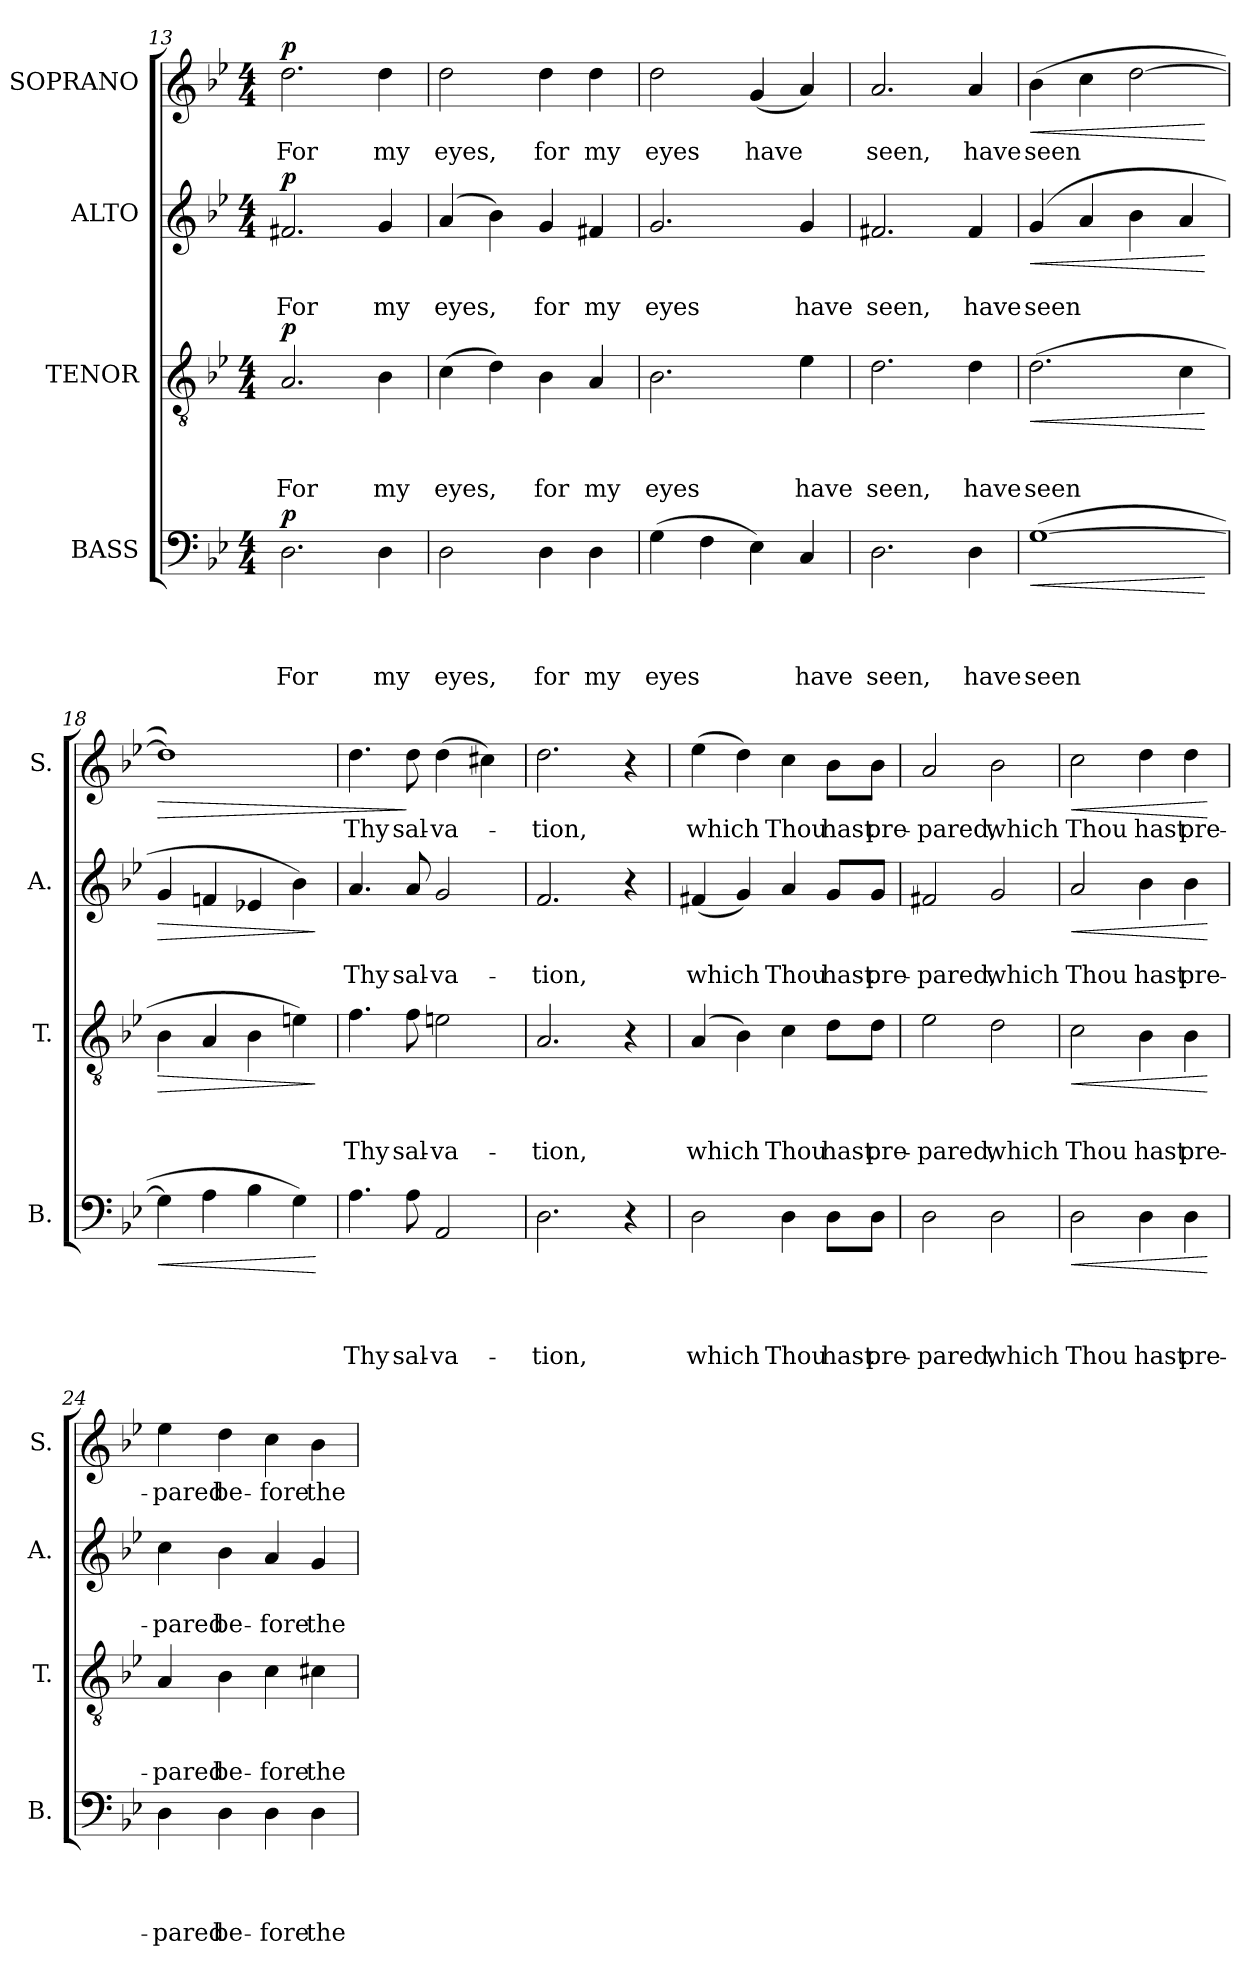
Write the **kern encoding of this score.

**kern	**text	**text	**text	**text	**dynam	**kern	**text	**text	**text	**dynam	**kern	**text	**text	**dynam	**kern	**text	**dynam
*part4	*part4	*part4	*part4	*part4	*part4	*part3	*part3	*part3	*part3	*part3	*part2	*part2	*part2	*part2	*part1	*part1	*part1
*staff4	*staff4	*staff4	*staff4	*staff4	*staff4	*staff3	*staff3	*staff3	*staff3	*staff3	*staff2	*staff2	*staff2	*staff2	*staff1	*staff1	*staff1
*I"BASS	*	*	*	*	*	*I"TENOR	*	*	*	*	*I"ALTO	*	*	*	*I"SOPRANO	*	*
*I'B.	*	*	*	*	*	*I'T.	*	*	*	*	*I'A.	*	*	*	*I'S.	*	*
*clefF4	*	*	*	*	*	*clefGv2	*	*	*	*	*clefG2	*	*	*	*clefG2	*	*
*k[b-e-]	*	*	*	*	*	*k[b-e-]	*	*	*	*	*k[b-e-]	*	*	*	*k[b-e-]	*	*
*B-:	*	*	*	*	*	*B-:	*	*	*	*	*B-:	*	*	*	*B-:	*	*
*M4/4	*	*	*	*	*	*M4/4	*	*	*	*	*M4/4	*	*	*	*M4/4	*	*
=13	=13	=13	=13	=13	=13	=13	=13	=13	=13	=13	=13	=13	=13	=13	=13	=13	=13
!	!	!	!	!LO:LY:b	!LO:DY:a	!	!	!	!LO:LY:b	!LO:DY:a	!	!	!LO:LY:b	!LO:DY:a	!	!LO:LY:b	!LO:DY:a
2.D\	.	.	.	For	p	2.A/	.	.	For	p	2.f#X/	.	For	p	2.dd\	For	p
!	!	!	!	!LO:LY:b	!	!	!	!	!LO:LY:b	!	!	!	!LO:LY:b	!	!	!LO:LY:b	!
4D\	.	.	.	my	.	4B-\	.	.	my	.	4g/	.	my	.	4dd\	my	.
=14	=14	=14	=14	=14	=14	=14	=14	=14	=14	=14	=14	=14	=14	=14	=14	=14	=14
!	!	!	!	!LO:LY:b	!	!	!	!	!LO:LY:b	!	!	!	!LO:LY:b	!	!	!LO:LY:b	!
2D\	.	.	.	eyes,	.	(>4c\	.	.	eyes,	.	(4a/	.	eyes,	.	2dd\	eyes,	.
.	.	.	.	.	.	4d\)	.	.	.	.	4b-\)	.	.	.	.	.	.
!	!	!	!	!LO:LY:b	!	!	!	!	!LO:LY:b	!	!	!	!LO:LY:b	!	!	!LO:LY:b	!
4D\	.	.	.	for	.	4B-\	.	.	for	.	4g/	.	for	.	4dd\	for	.
!	!	!	!	!LO:LY:b	!	!	!	!	!LO:LY:b	!	!	!	!LO:LY:b	!	!	!LO:LY:b	!
4D\	.	.	.	my	.	4A/	.	.	my	.	4f#X/	.	my	.	4dd\	my	.
=15	=15	=15	=15	=15	=15	=15	=15	=15	=15	=15	=15	=15	=15	=15	=15	=15	=15
!	!	!	!	!LO:LY:b	!	!	!	!	!LO:LY:b	!	!	!	!LO:LY:b	!	!	!LO:LY:b	!
(>4G\	.	.	.	eyes	.	2.B-\	.	.	eyes	.	2.g/	.	eyes	.	2dd\	eyes	.
4F\	.	.	.	.	.	.	.	.	.	.	.	.	.	.	.	.	.
!	!	!	!	!	!	!	!	!	!	!	!	!	!	!	!	!LO:LY:b	!
4E-\)	.	.	.	.	.	.	.	.	.	.	.	.	.	.	(<4g/	have	.
!	!	!	!	!LO:LY:b	!	!	!	!	!LO:LY:b	!	!	!	!LO:LY:b	!	!	!	!
4C/	.	.	.	have	.	4e-\	.	.	have	.	4g/	.	have	.	4a/)	.	.
=16	=16	=16	=16	=16	=16	=16	=16	=16	=16	=16	=16	=16	=16	=16	=16	=16	=16
!	!	!	!	!LO:LY:b	!	!	!	!	!LO:LY:b	!	!	!	!LO:LY:b	!	!	!LO:LY:b	!
2.D\	.	.	.	seen,	.	2.d\	.	.	seen,	.	2.f#X/	.	seen,	.	2.a/	seen,	.
!	!	!	!	!LO:LY:b	!	!	!	!	!LO:LY:b	!	!	!	!LO:LY:b	!	!	!LO:LY:b	!
4D\	.	.	.	have	.	4d\	.	.	have	.	4f#/	.	have	.	4a/	have	.
=17	=17	=17	=17	=17	=17	=17	=17	=17	=17	=17	=17	=17	=17	=17	=17	=17	=17
!	!	!	!	!LO:LY:b	!LO:HP:b	!	!	!	!LO:LY:b	!LO:HP:b	!	!	!LO:LY:b	!LO:HP:b	!	!LO:LY:b	!LO:HP:b
(>[<1G	.	.	.	seen	<	(>2.d\	.	.	seen	<	(4g/	.	seen	<	(>4b-\	seen	<
.	.	.	.	.	.	.	.	.	.	.	4a/	.	.	.	4cc\	.	.
.	.	.	.	.	.	.	.	.	.	.	4b-\	.	.	.	[<2dd\	.	.
.	.	.	.	.	.	4c\	.	.	.	.	4a/	.	.	.	.	.	.
.	.	.	.	.	[	.	.	.	.	[	.	.	.	[	.	.	[
!!LO:LB:g=z
=18	=18	=18	=18	=18	=18	=18	=18	=18	=18	=18	=18	=18	=18	=18	=18	=18	=18
!	!	!	!	!	!LO:HP:b	!	!	!	!	!LO:HP:b	!	!	!	!LO:HP:b	!	!	!LO:HP:b
4G\]	.	.	.	.	<	4B-\	.	.	.	>	4g/	.	.	>	1dd])	.	>
4A\	.	.	.	.	.	4A/	.	.	.	.	4fn/	.	.	.	.	.	.
4B-\	.	.	.	.	.	4B-\	.	.	.	.	4e-X/	.	.	.	.	.	.
4G\)	.	.	.	.	.	4en\)	.	.	.	.	4b-\)	.	.	.	.	.	.
.	.	.	.	.	[	.	.	.	.	]	.	.	.	]	.	.	.
=19	=19	=19	=19	=19	=19	=19	=19	=19	=19	=19	=19	=19	=19	=19	=19	=19	=19
!	!	!	!	!LO:LY:b	!	!	!	!	!LO:LY:b	!	!	!	!LO:LY:b	!	!	!LO:LY:b	!
4.A\	.	.	.	Thy	.	4.f\	.	.	Thy	.	4.a/	.	Thy	.	4.dd\	Thy	.
!	!	!	!	!LO:LY:b	!	!	!	!	!LO:LY:b	!	!	!	!LO:LY:b	!	!	!LO:LY:b	!
8A\	.	.	.	sal-	.	8f\	.	.	sal-	.	8a/	.	sal-	.	8dd\	sal-	]
!	!	!	!	!LO:LY:b	!	!	!	!	!LO:LY:b	!	!	!	!LO:LY:b	!	!	!LO:LY:b	!
2AA/	.	.	.	-va-	.	2en\	.	.	-va-	.	2g/	.	-va-	.	(>4dd\	-va-	.
.	.	.	.	.	.	.	.	.	.	.	.	.	.	.	4cc#X\)	.	.
=20	=20	=20	=20	=20	=20	=20	=20	=20	=20	=20	=20	=20	=20	=20	=20	=20	=20
!	!	!	!	!LO:LY:b	!	!	!	!	!LO:LY:b	!	!	!	!LO:LY:b	!	!	!LO:LY:b	!
2.D\	.	.	.	-tion,	.	2.A/	.	.	-tion,	.	2.f/	.	-tion,	.	2.dd\	-tion,	.
4r	.	.	.	.	.	4r	.	.	.	.	4r	.	.	.	4r	.	.
=21	=21	=21	=21	=21	=21	=21	=21	=21	=21	=21	=21	=21	=21	=21	=21	=21	=21
!	!	!	!	!LO:LY:b	!	!	!	!	!LO:LY:b	!	!	!	!LO:LY:b	!	!	!LO:LY:b	!
2D\	.	.	.	which	.	(4A/	.	.	which	.	(<4f#X/	.	which	.	(>4ee-\	which	.
.	.	.	.	.	.	4B-\)	.	.	.	.	4g/)	.	.	.	4dd\)	.	.
!	!	!	!	!LO:LY:b	!	!	!	!	!LO:LY:b	!	!	!	!LO:LY:b	!	!	!LO:LY:b	!
4D\	.	.	.	Thou	.	4c\	.	.	Thou	.	4a/	.	Thou	.	4cc\	Thou	.
!	!	!	!	!LO:LY:b	!	!	!	!	!LO:LY:b	!	!	!	!LO:LY:b	!	!	!LO:LY:b	!
8D\L	.	.	.	hast	.	8d\L	.	.	hast	.	8g/L	.	hast	.	8b-\L	hast	.
!	!	!	!	!LO:LY:b	!	!	!	!	!LO:LY:b	!	!	!	!LO:LY:b	!	!	!LO:LY:b	!
8D\J	.	.	.	pre-	.	8d\J	.	.	pre-	.	8g/J	.	pre-	.	8b-\J	pre-	.
=22	=22	=22	=22	=22	=22	=22	=22	=22	=22	=22	=22	=22	=22	=22	=22	=22	=22
!	!	!	!	!LO:LY:b:rj	!	!	!	!	!LO:LY:b	!	!	!	!LO:LY:b	!	!	!LO:LY:b	!
2D\	.	.	.	-pared,	.	2e-\	.	.	-pared,	.	2f#X/	.	-pared,	.	2a/	-pared,	.
!	!	!	!	!LO:LY:b	!	!	!	!	!LO:LY:b	!	!	!	!LO:LY:b	!	!	!LO:LY:b	!
2D\	.	.	.	which	.	2d\	.	.	which	.	2g/	.	which	.	2b-\	which	.
!!LO:PB:g=z
=23	=23	=23	=23	=23	=23	=23	=23	=23	=23	=23	=23	=23	=23	=23	=23	=23	=23
!	!	!	!	!LO:LY:b	!LO:HP:b	!	!	!	!LO:LY:b	!LO:HP:b	!	!	!LO:LY:b	!LO:HP:b	!	!LO:LY:b	!LO:HP:b
2D\	.	.	.	Thou	<	2c\	.	.	Thou	<	2a/	.	Thou	<	2cc\	Thou	<
!	!	!	!	!LO:LY:b	!	!	!	!	!LO:LY:b	!	!	!	!LO:LY:b	!	!	!LO:LY:b	!
4D\	.	.	.	hast	.	4B-\	.	.	hast	.	4b-\	.	hast	.	4dd\	hast	.
!	!	!	!	!LO:LY:b	!	!	!	!	!LO:LY:b	!	!	!	!LO:LY:b	!	!	!LO:LY:b	!
4D\	.	.	.	pre-	.	4B-\	.	.	pre-	.	4b-\	.	pre-	.	4dd\	pre-	.
.	.	.	.	.	[	.	.	.	.	[	.	.	.	[	.	.	[
=24	=24	=24	=24	=24	=24	=24	=24	=24	=24	=24	=24	=24	=24	=24	=24	=24	=24
!	!	!	!	!LO:LY:b	!	!	!	!	!LO:LY:b	!	!	!	!LO:LY:b	!	!	!LO:LY:b	!
4D\	.	.	.	-pared	.	4A/	.	.	-pared	.	4cc\	.	-pared	.	4ee-\	-pared	.
!	!	!	!	!LO:LY:b	!	!	!	!	!LO:LY:b	!	!	!	!LO:LY:b	!	!	!LO:LY:b	!
4D\	.	.	.	be-	.	4B-\	.	.	be-	.	4b-\	.	be-	.	4dd\	be-	.
!	!	!	!	!LO:LY:b	!	!	!	!	!LO:LY:b	!	!	!	!LO:LY:b	!	!	!LO:LY:b	!
4D\	.	.	.	-fore	.	4c\	.	.	-fore	.	4a/	.	-fore	.	4cc\	-fore	.
!	!	!	!	!LO:LY:b	!	!	!	!	!LO:LY:b	!	!	!	!LO:LY:b	!	!	!LO:LY:b	!
4D\	.	.	.	the	.	4c#X\	.	.	the	.	4g/	.	the	.	4b-\	the	.
=	=	=	=	=	=	=	=	=	=	=	=	=	=	=	=	=	=
*-	*-	*-	*-	*-	*-	*-	*-	*-	*-	*-	*-	*-	*-	*-	*-	*-	*-
